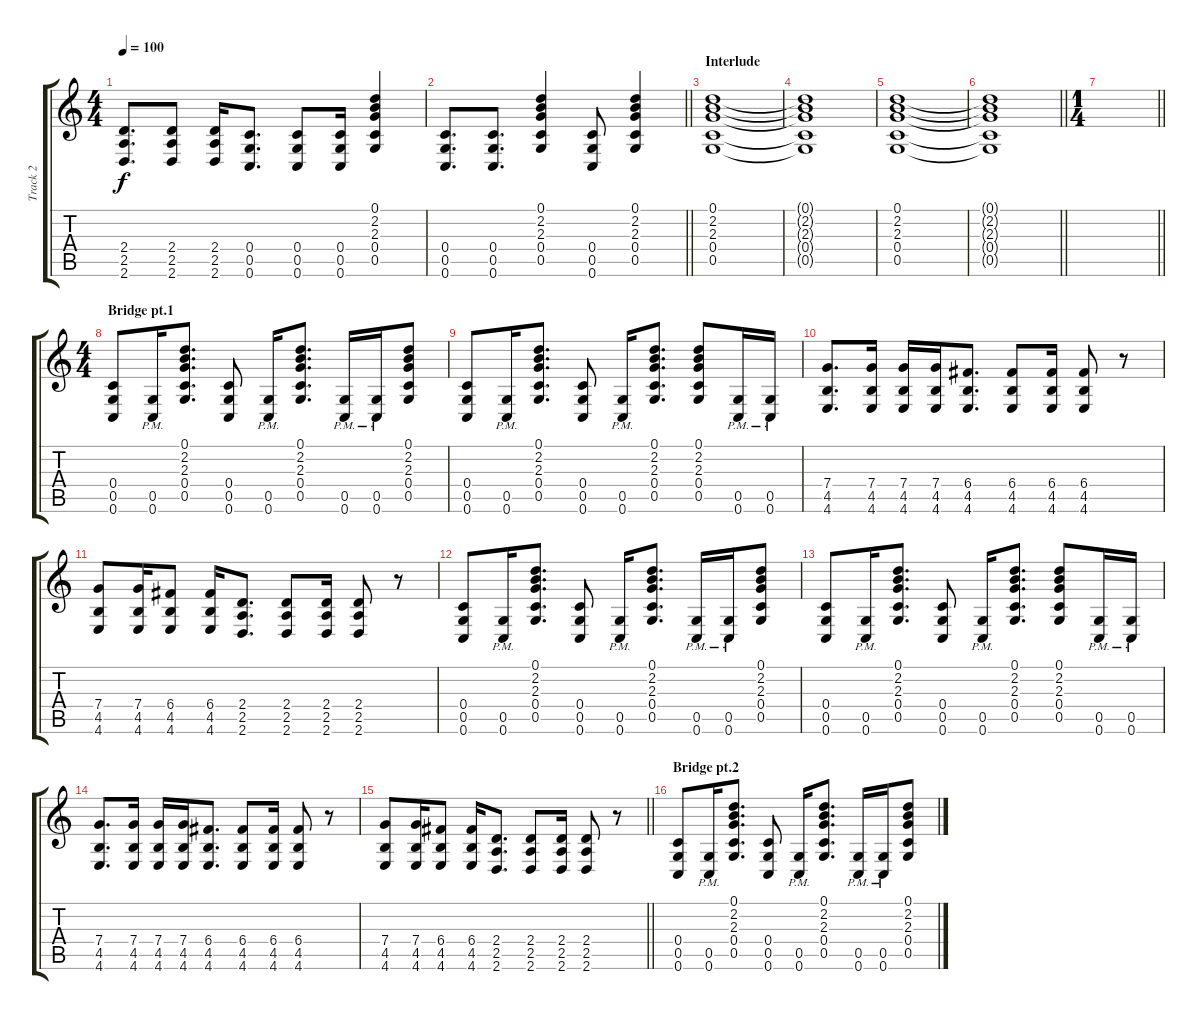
\track ("Track 2" "Track 2") {instrument distortionguitar}
\staff {score tabs}
\tuning (D4 A3 F3 C3 G2 C2) {hide}
\ts (4 4)
\tempo 100
\clef g2
\ks c
(2.4 2.5 2.6).8{d dy f} (2.4 2.5 2.6).8 (2.4 2.5 2.6).16 (0.4 0.5 0.6).8{d} (0.4 0.5 0.6).8 (0.4 0.5 0.6).16 (0.1 2.2 2.3 0.4 0.5).4 |
\barLineRight lightlight
(0.4 0.5 0.6).8{d} (0.4 0.5 0.6).8{d} (0.1 2.2 2.3 0.4 0.5).4 (0.4 0.5 0.6).8 (0.1 2.2 2.3 0.4 0.5).4 |
\section ("" "Interlude")
(0.1 2.2 2.3 0.4 0.5).1 |
(0.1{t} 2.2{t} 2.3{t} 0.4{t} 0.5{t}).1 |
(0.1 2.2 2.3 0.4 0.5).1 |
\barLineRight lightlight
(0.1{t} 2.2{t} 2.3{t} 0.4{t} 0.5{t}).1 |
\ts (1 4)
\barLineRight lightlight
|
\ts (4 4)
\section ("" "Bridge pt.1")
(0.4 0.5 0.6).8 (0.5{pm} 0.6{pm}).16 (0.1 2.2 2.3 0.4 0.5).8{d} (0.4 0.5 0.6).8 (0.5{pm} 0.6{pm}).16 (0.1 2.2 2.3 0.4 0.5).8{d} (0.5{pm} 0.6{pm}).16 (0.5{pm} 0.6{pm}).16 (0.1 2.2 2.3 0.4 0.5).8 |
(0.4 0.5 0.6).8 (0.5{pm} 0.6{pm}).16 (0.1 2.2 2.3 0.4 0.5).8{d} (0.4 0.5 0.6).8 (0.5{pm} 0.6{pm}).16 (0.1 2.2 2.3 0.4 0.5).8{d} (0.1 2.2 2.3 0.4 0.5).8 (0.5{pm} 0.6{pm}).16 (0.5{pm} 0.6{pm}).16 |
(7.4 4.5 4.6).8{d} (7.4 4.5 4.6).16 (7.4 4.5 4.6).16 (7.4 4.5 4.6).16 (6.4 4.5 4.6).8{d} (6.4 4.5 4.6).8 (6.4 4.5 4.6).16 (6.4 4.5 4.6).8 r.8 |
(7.4 4.5 4.6).8 (7.4 4.5 4.6).16 (6.4 4.5 4.6).8 (6.4 4.5 4.6).16 (2.4 2.5 2.6).8{d} (2.4 2.5 2.6).8 (2.4 2.5 2.6).16 (2.4 2.5 2.6).8 r.8 |
(0.4 0.5 0.6).8 (0.5{pm} 0.6{pm}).16 (0.1 2.2 2.3 0.4 0.5).8{d} (0.4 0.5 0.6).8 (0.5{pm} 0.6{pm}).16 (0.1 2.2 2.3 0.4 0.5).8{d} (0.5{pm} 0.6{pm}).16 (0.5{pm} 0.6{pm}).16 (0.1 2.2 2.3 0.4 0.5).8 |
(0.4 0.5 0.6).8 (0.5{pm} 0.6{pm}).16 (0.1 2.2 2.3 0.4 0.5).8{d} (0.4 0.5 0.6).8 (0.5{pm} 0.6{pm}).16 (0.1 2.2 2.3 0.4 0.5).8{d} (0.1 2.2 2.3 0.4 0.5).8 (0.5{pm} 0.6{pm}).16 (0.5{pm} 0.6{pm}).16 |
(7.4 4.5 4.6).8{d} (7.4 4.5 4.6).16 (7.4 4.5 4.6).16 (7.4 4.5 4.6).16 (6.4 4.5 4.6).8{d} (6.4 4.5 4.6).8 (6.4 4.5 4.6).16 (6.4 4.5 4.6).8 r.8 |
\barLineRight lightlight
(7.4 4.5 4.6).8 (7.4 4.5 4.6).16 (6.4 4.5 4.6).8 (6.4 4.5 4.6).16 (2.4 2.5 2.6).8{d} (2.4 2.5 2.6).8 (2.4 2.5 2.6).16 (2.4 2.5 2.6).8 r.8 |
\section ("" "Bridge pt.2")
(0.4 0.5 0.6).8 (0.5{pm} 0.6{pm}).16 (0.1 2.2 2.3 0.4 0.5).8{d} (0.4 0.5 0.6).8 (0.5{pm} 0.6{pm}).16 (0.1 2.2 2.3 0.4 0.5).8{d} (0.5{pm} 0.6{pm}).16 (0.5{pm} 0.6{pm}).16 (0.1 2.2 2.3 0.4 0.5).8
